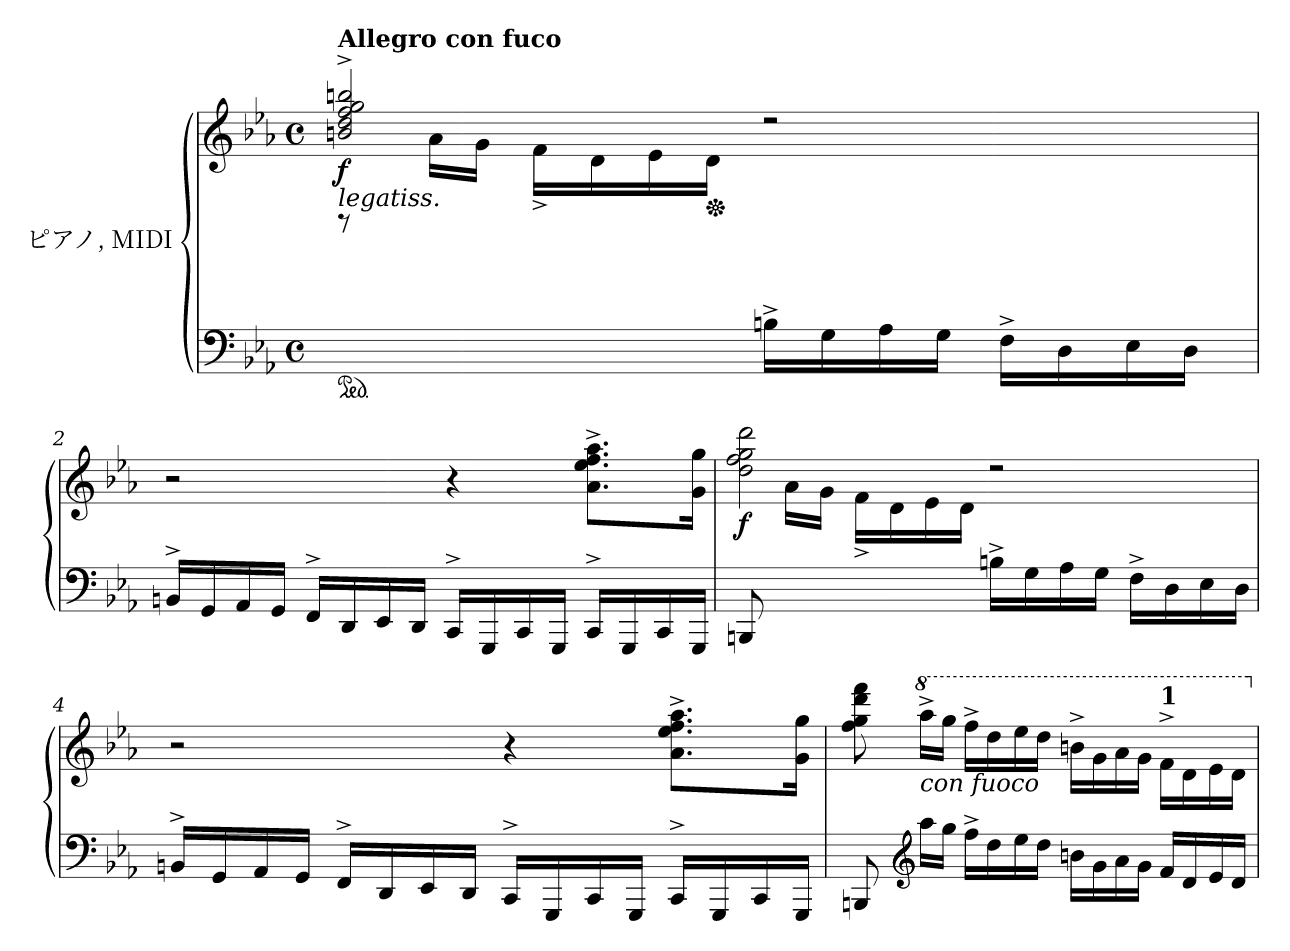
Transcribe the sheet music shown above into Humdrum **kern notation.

**kern	**kern	**dynam
*part1	*part1	*part1
*staff2	*staff1	*staff1/2
*I"ピアノ, MIDI	*	*
*clefF4	*clefG2	*
*k[b-e-a-]	*k[b-e-a-]	*
*M4/4	*M4/4	*
*met(c)	*met(c)	*
*MM160	*MM160	*
*ped	*	*
=1	=1	=1
*^	*^	*
*	*^	*	*^	*
*	*	*	*	*	*^	*
!	!	!	!LO:TX:b:i:t=legatiss.	!	!	!	!
!	!	!	!LO:TX:a:B:t=Allegro con fuco	!	!	!	!
!	!	!	!	!	!	!	!LO:DY:b
*	*	*	*	*	*	*^	*
8rggg	8ryy	8ryy	2bn/^ 2dd/^ 2ff/^ 2gg/^ 2bbn/^	8ryy	8ryy	8.ryy	48ryy	f
.	.	.	.	.	.	.	192ryy	.
*	*	*	*MM150	*	*	*	*	*
.	.	.	.	.	.	.	3%2ryy	.
4.ryy	16.ryy	16ryy	.	(<16a-\LL	16.a-yy	.	.	.
.	.	16.ryy	.	16g\JJ	.	16.gyy	.	.
.	32ryy	.	.	.	32ryy	.	.	.
*	*	*	*MM160	*	*	*	*	*
.	16.ryy	.	.	16f^\LL	16.fyy	.	.	.
.	.	32ryy	.	.	.	32ryy	.	.
.	.	16.ryy	.	16d\	.	16.dyy	.	.
.	32ryy	.	.	.	32ryy	.	.	.
.	16.ryy	.	.	16e-\	16.e-yy	.	.	.
.	.	32ryy	.	.	.	32ryy	.	.
*	*	*	*Xped	*	*	*	*	*
*	*	*	*MM153	*	*	*	*	*
.	.	16.ryy	.	16d\JJ	.	16.dyy	.	.
.	32ryy	.	.	.	2ryy	.	.	.
*	*	*	*MM163	*	*	*	*	*
16Bn^\LL	16.Byy	.	2r	2ryy	.	.	.	.
.	.	32ryy	.	.	.	4...ryy	.	.
16G\	.	16.Gyy	.	.	.	.	.	.
.	32ryy	.	.	.	.	.	.	.
16A-\	16.A-yy	.	.	.	.	.	.	.
.	.	32ryy	.	.	.	.	.	.
*	*	*	*MM156	*	*	*	*	*
16G\JJ	.	16.Gyy	.	.	.	.	.	.
.	.	.	.	.	.	.	6ryy	.
.	32ryy	.	.	.	.	.	.	.
*	*	*	*MM162	*	*	*	*	*
16F^\LL	16.Fyy	.	.	.	.	.	.	.
.	.	32ryy	.	.	.	.	.	.
16D\	.	16.Dyy	.	.	.	.	.	.
.	32ryy	.	.	.	.	.	.	.
.	.	.	.	.	.	.	12ryy	.
16E-\	16.E-yy	.	.	.	.	.	.	.
.	.	32ryy	.	.	.	.	.	.
*	*	*	*MM154	*	*	*	*	*
16D\JJ	.	[16Dyy	.	.	.	.	.	.
.	.	.	.	.	.	.	24ryy	.
.	32ryy	.	.	.	32ryy	.	.	.
.	.	.	.	.	.	.	96.ryy	.
*	*	*	*v	*v	*v	*v	*v	*
=2	=2	=2	=2	=2
*	*	*	*MM163	*
16BBn^/LL	16.BByy	32Dyy]	2r	.
.	.	32ryy	.	.
16GG/	.	16.GGyy	.	.
.	32ryy	.	.	.
16AA-/	16.AA-yy	.	.	.
.	.	32ryy	.	.
*	*	*	*MM156	*
16GG/JJ	.	16.GGyy	.	.
.	32ryy	.	.	.
*	*	*	*MM162	*
16FF^/LL	16.FFyy	.	.	.
.	.	32ryy	.	.
16DD/	.	16.DDyy	.	.
.	32ryy	.	.	.
16EE-/	16.EE-yy	.	.	.
.	.	32ryy	.	.
*	*	*	*MM155	*
16DD/JJ	.	16.DDyy	.	.
.	32ryy	.	.	.
*	*	*	*MM160	*
16CC^/LL	16.CCyy	.	4r	.
.	.	32ryy	.	.
16GGG/	.	16.GGGyy	.	.
.	32ryy	.	.	.
*	*	*	*MM140	*
16CC/	16.CCyy	.	.	.
.	.	32ryy	.	.
*	*	*	*MM126	*
16GGG/JJ	.	16.GGGyy	.	.
.	32ryy	.	.	.
*	*	*	*MM103	*
16CC^/LL	16.CCyy	.	8.a-\^ 8.ee-\^ 8.ff\^ 8.aa-\^L	.
.	.	32ryy	.	.
*	*	*	*MM110	*
16GGG/	.	16.GGGyy	.	.
.	32ryy	.	.	.
*	*	*	*MM102	*
16CC/	16.CCyy	.	.	.
.	.	32ryy	.	.
*	*	*	*MM113	*
16GGG/JJ)	.	[16GGGyy	16g\ 16gg\Jk	.
.	32ryy	.	.	.
=3	=3	=3	=3	=3
*	*	*	*MM153	*
*	*	*	*^	*
*	*	*	*	*^	*
*	*	*	*	*	*^	*
!	!	!	!	!	!	!	!LO:DY:b
8BBBn/	8BBByy	32GGGyy]	2dd\ 2ff\ 2gg\ 2ddd\	8ryy	8ryy	8.ryy	f
.	.	32ryy	.	.	.	.	.
.	.	32ryy	.	.	.	.	.
.	.	8.ryy	.	.	.	.	.
*	*	*	*MM165	*	*	*	*
4.ryy	16.ryy	.	.	(<16a-\LL	16.a-yy	.	.
.	.	.	.	16g\JJ	.	16.gyy	.
.	32ryy	.	.	.	32ryy	.	.
*	*	*	*MM164	*	*	*	*
.	16.ryy	.	.	16f^\LL	16.fyy	.	.
.	.	32ryy	.	.	.	32ryy	.
.	.	16.ryy	.	16d\	.	16.dyy	.
.	32ryy	.	.	.	32ryy	.	.
.	16.ryy	.	.	16e-\	16.e-yy	.	.
.	.	32ryy	.	.	.	32ryy	.
*	*	*	*MM156	*	*	*	*
.	.	16.ryy	.	16d\JJ	.	16.dyy	.
.	32ryy	.	.	.	2ryy	.	.
*	*	*	*MM163	*	*	*	*
16Bn^\LL	16.Byy	.	2r	2ryy	.	.	.
.	.	32ryy	.	.	.	4...ryy	.
16G\	.	16.Gyy	.	.	.	.	.
.	32ryy	.	.	.	.	.	.
16A-\	16.A-yy	.	.	.	.	.	.
.	.	32ryy	.	.	.	.	.
*	*	*	*MM156	*	*	*	*
16G\JJ	.	16.Gyy	.	.	.	.	.
.	32ryy	.	.	.	.	.	.
*	*	*	*MM163	*	*	*	*
16F^\LL	16.Fyy	.	.	.	.	.	.
.	.	32ryy	.	.	.	.	.
16D\	.	16.Dyy	.	.	.	.	.
.	32ryy	.	.	.	.	.	.
16E-\	16.E-yy	.	.	.	.	.	.
.	.	32ryy	.	.	.	.	.
*	*	*	*MM157	*	*	*	*
16D\JJ	.	[16Dyy	.	.	.	.	.
.	32ryy	.	.	.	32ryy	.	.
*	*	*	*v	*v	*v	*v	*
!!LO:LB:g=z
=4	=4	=4	=4	=4
*	*	*	*MM161	*
*	*	*	*^	*
16BBn^/LL	16.BByy	32Dyy]	2r	3%2ryy	.
.	.	32ryy	.	.	.
16GG/	.	16.GGyy	.	.	.
.	32ryy	.	.	.	.
16AA-/	16.AA-yy	.	.	.	.
.	.	32ryy	.	.	.
*	*	*	*MM156	*	*
16GG/JJ	.	16.GGyy	.	.	.
.	32ryy	.	.	.	.
*	*	*	*MM160	*	*
16FF^/LL	16.FFyy	.	.	.	.
.	.	32ryy	.	.	.
16DD/	.	16.DDyy	.	.	.
.	32ryy	.	.	.	.
16EE-/	16.EE-yy	.	.	.	.
.	.	32ryy	.	.	.
*	*	*	*MM154	*	*
16DD/JJ	.	16.DDyy	.	.	.
.	32ryy	.	.	.	.
*	*	*	*MM159	*	*
16CC^/LL	16.CCyy	.	4r	.	.
.	.	32ryy	.	.	.
16GGG/	.	16.GGGyy	.	.	.
.	32ryy	.	.	.	.
*	*	*	*MM140	*	*
16CC/	16.CCyy	.	.	.	.
.	.	32ryy	.	.	.
.	.	.	.	6ryy	.
*	*	*	*MM123	*	*
16GGG/JJ	.	16.GGGyy	.	.	.
.	32ryy	.	.	.	.
*	*	*	*MM100	*	*
16CC^/LL	16.CCyy	.	8.a-\^ 8.ee-\^ 8.ff\^ 8.aa-\^L	.	.
.	.	32ryy	.	.	.
*	*	*	*MM110	*	*
16GGG/	.	16.GGGyy	.	.	.
.	.	.	.	12ryy	.
.	32ryy	.	.	.	.
*	*	*	*MM103	*	*
16CC/	16.CCyy	.	.	.	.
.	.	32ryy	.	.	.
.	.	.	.	24...ryy	.
16GGG/JJ	.	[16GGGyy	16g\ 16gg\Jk	.	.
.	32ryy	.	.	.	.
*	*	*	*MM110	*	*
.	.	.	.	192ryy	.
*v	*v	*v	*	*	*
=5	=5	=5	=5
*	*MM118	*	*
*^	*	*	*
8BBBn/)	32GGGyy]	8ff\ 8gg\ 8ddd\ 8fff\	3ryy	.
.	32ryy	.	.	.
.	16ryy	.	.	.
*clefG2	*	*	*	*
*	*	*8va	*	*
*	*	*MM152	*	*
!	!	!LO:TX:b:i:t=con fuoco	!	!
16aa-\LL	2..ryy	16aaa-^\LL	.	.
16gg\JJ	.	16ggg\JJ	.	.
*	*	*MM157	*	*
16ff^\LL	.	16fff^\LL	.	.
16dd\	.	16ddd\	.	.
.	.	.	12...ryy	.
16ee-\	.	16eee-\	.	.
*	*	*MM153	*	*
16dd\JJ	.	16ddd\JJ	.	.
*	*	*MM162	*	*
.	.	.	3ryy	.
16bn\LL	.	16bbn^\LL	.	.
16g\	.	16gg\	.	.
16a-\	.	16aa-\	.	.
*	*	*MM156	*	*
16g\JJ	.	16gg\JJ	.	.
*	*	*MM168	*	*
!	!	!LO:TX:a:B:t=1	!	!
16f/LL	.	16ff^\LL	.	.
16d/	.	16dd\	.	.
.	.	.	6ryy	.
16e-/	.	16ee-\	.	.
*	*	*MM153	*	*
16d/JJ	.	16dd\JJ	.	.
.	.	.	96ryy	.
*	*	*X8va	*	*
*v	*v	*	*	*
*	*v	*v	*
=	=	=
*-	*-	*-
